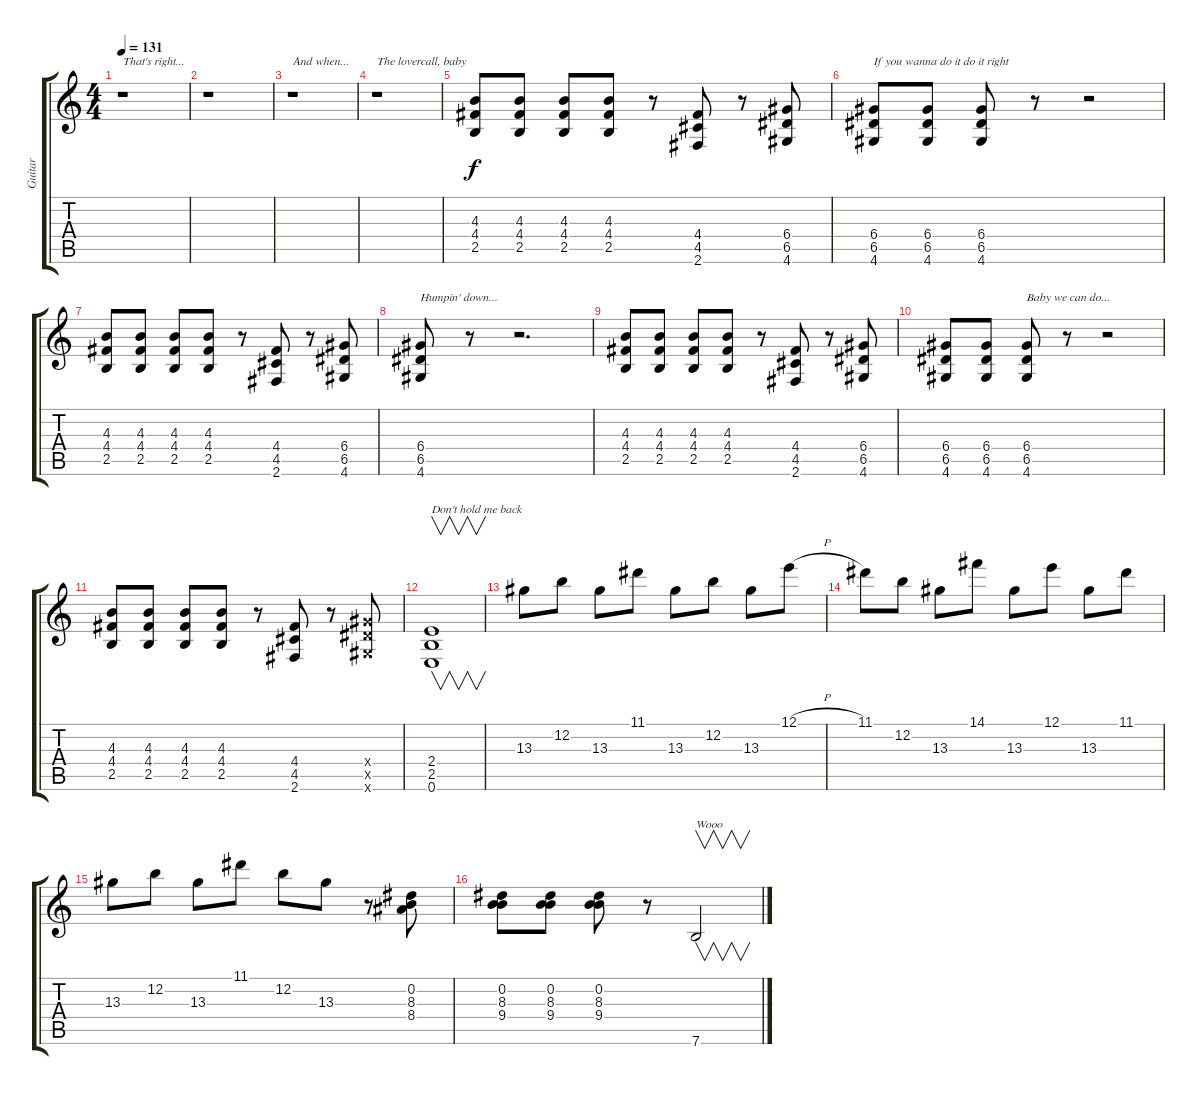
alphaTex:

\track ("Guitar" "Guitar") {instrument distortionguitar}
\staff {score tabs}
\tuning (E4 B3 G3 D3 A2 E2) {hide}
\ts (4 4)
\tempo 131
\clef g2
\ks c
r.1{txt "That's right..." dy f} |
r.1 |
r.1{txt "And when..."} |
r.1{txt "The lovercall, baby"} |
(4.3 4.4 2.5).8 (4.3 4.4 2.5).8 (4.3 4.4 2.5).8 (4.3 4.4 2.5).8 r.8 (4.4 4.5 2.6).8 r.8 (6.4 6.5 4.6).8 |
(6.4 6.5 4.6).8{txt "If you wanna do it do it right"} (6.4 6.5 4.6).8 (6.4 6.5 4.6).8 r.8 r.2 |
(4.3 4.4 2.5).8 (4.3 4.4 2.5).8 (4.3 4.4 2.5).8 (4.3 4.4 2.5).8 r.8 (4.4 4.5 2.6).8 r.8 (6.4 6.5 4.6).8 |
(6.4 6.5 4.6).8{txt "Humpin' down..."} r.8 r.2{d} |
(4.3 4.4 2.5).8 (4.3 4.4 2.5).8 (4.3 4.4 2.5).8 (4.3 4.4 2.5).8 r.8 (4.4 4.5 2.6).8 r.8 (6.4 6.5 4.6).8 |
(6.4 6.5 4.6).8 (6.4 6.5 4.6).8 (6.4 6.5 4.6).8{txt "Baby we can do..."} r.8 r.2 |
(4.3 4.4 2.5).8 (4.3 4.4 2.5).8 (4.3 4.4 2.5).8 (4.3 4.4 2.5).8 r.8 (4.4 4.5 2.6).8 r.8 (6.4{x} 6.5{x} 4.6{x}).8 |
(2.4 2.5 0.6).1{v txt "Don't hold me back"} |
13.3.8 12.2.8 13.3.8 11.1.8 13.3.8 12.2.8 13.3.8 12.1{h}.8 |
11.1.8 12.2.8 13.3.8 14.1.8 13.3.8 12.1.8 13.3.8 11.1.8 |
13.3.8 12.2.8 13.3.8 11.1.8 12.2.8 13.3.8 r.8 (0.2 8.3 8.4).8 |
(0.2 8.3 9.4).8 (0.2 8.3 9.4).8 (0.2 8.3 9.4).8 r.8 7.6.2{v txt "Wooo"}
